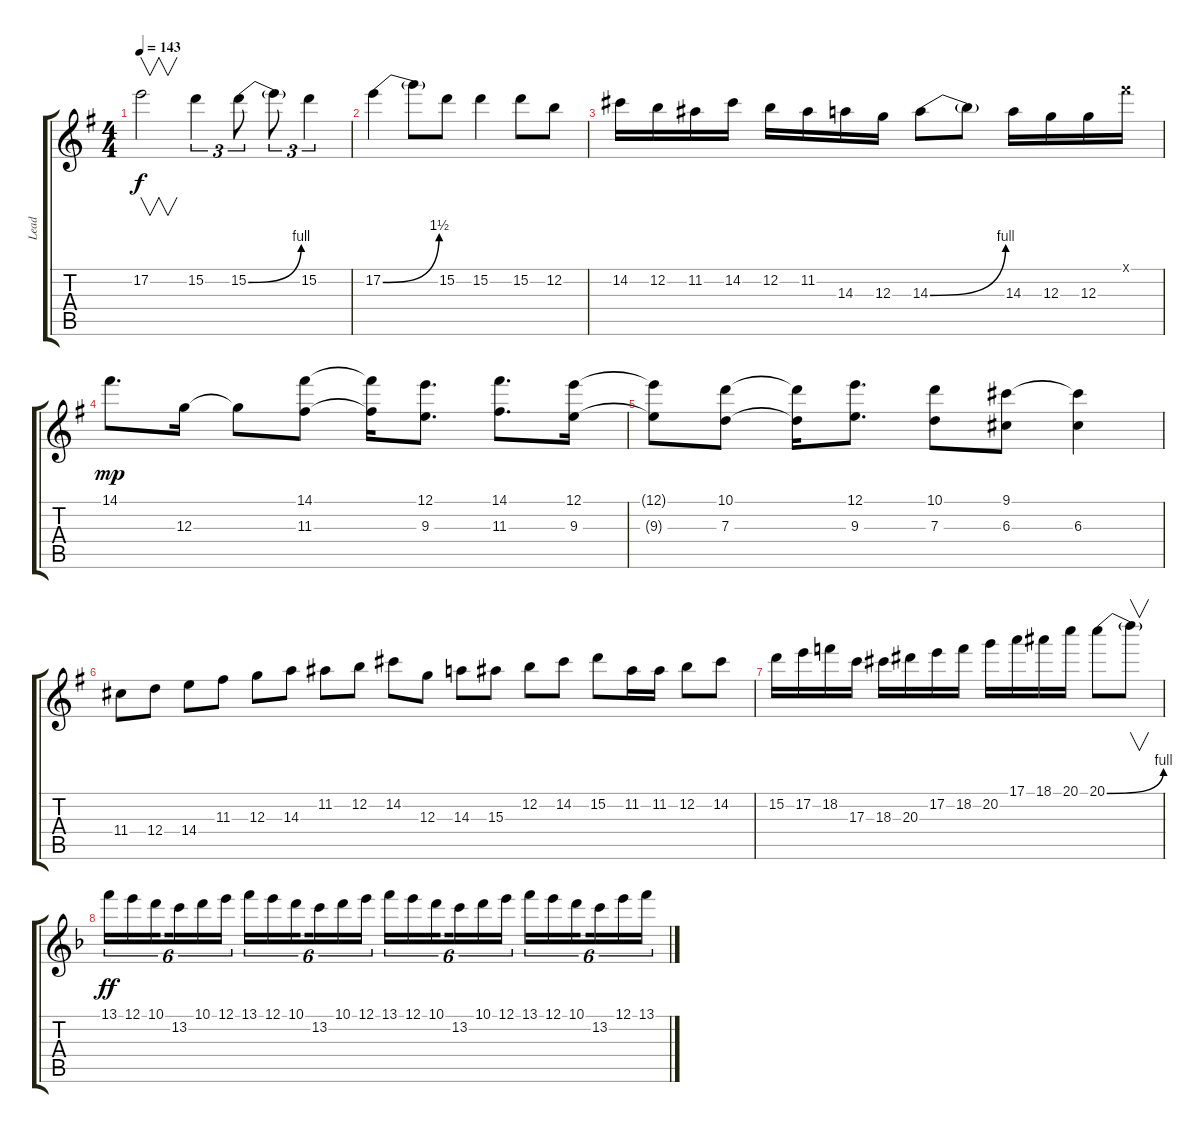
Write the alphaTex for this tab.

\track ("Lead" "Lead") {instrument overdrivenguitar}
\staff {score tabs}
\tuning (E4 B3 G3 D3 A2 D2) {hide}
\ts (4 4)
\tempo 143
\clef g2
\ks g
17.2.2{v dy f} 15.2.4{tu (3 2)} 15.2{be (bend 0 0 60 4)}.8{tu (3 2)} 15.2{t}.8{tu (3 2)} 15.2.4{tu (3 2)} |
17.2{be (bend 0 0 60 6)}.4 17.2{t}.8 15.2.8 15.2.4 15.2.8 12.2.8 |
14.2.16 12.2.16 11.2.16 14.2.16 12.2.16 11.2.16 14.3.16 12.3.16 14.3{be (bend 0 0 60 4)}.8 14.3{t}.8 14.3.16 12.3.16 12.3.16 14.1{x}.16 |
14.1.8{d dy mp} 12.3.16 12.3{t}.8 (14.1 11.3).8 (14.1{t} 11.3{t}).16 (12.1 9.3).8{d} (14.1 11.3).8{d} (12.1 9.3).16 |
(12.1{t} 9.3{t}).8 (10.1 7.3).8 (10.1{t} 7.3{t}).16 (12.1 9.3).8{d} (10.1 7.3).8 (9.1 6.3).8 (9.1{t} 6.3).4 |
11.4.8 12.4.8 14.4.8 11.3.8 12.3.8 14.3.8 11.2.8 12.2.8 14.2.8 12.3.8 14.3.8 15.3.8 12.2.8 14.2.8 15.2.8 11.2.16 11.2.16 12.2.8 14.2.8 |
15.2.16 17.2.16 18.2.16 17.3.16 18.3.16 20.3.16 17.2.16 18.2.16 20.2.16 17.1.16 18.1.16 20.1.16 20.1{be (bend 0 0 60 4)}.8 20.1{t}.8{v} |
\ks f
13.1.16{tu (6 4) dy ff} 12.1.16{tu (6 4)} 10.1.16{tu (6 4) beam splitsecondary} 13.2.16{tu (6 4)} 10.1.16{tu (6 4)} 12.1.16{tu (6 4)} 13.1.16{tu (6 4)} 12.1.16{tu (6 4)} 10.1.16{tu (6 4) beam splitsecondary} 13.2.16{tu (6 4)} 10.1.16{tu (6 4)} 12.1.16{tu (6 4)} 13.1.16{tu (6 4)} 12.1.16{tu (6 4)} 10.1.16{tu (6 4) beam splitsecondary} 13.2.16{tu (6 4)} 10.1.16{tu (6 4)} 12.1.16{tu (6 4)} 13.1.16{tu (6 4)} 12.1.16{tu (6 4)} 10.1.16{tu (6 4) beam splitsecondary} 13.2.16{tu (6 4)} 12.1.16{tu (6 4)} 13.1.16{tu (6 4)}
